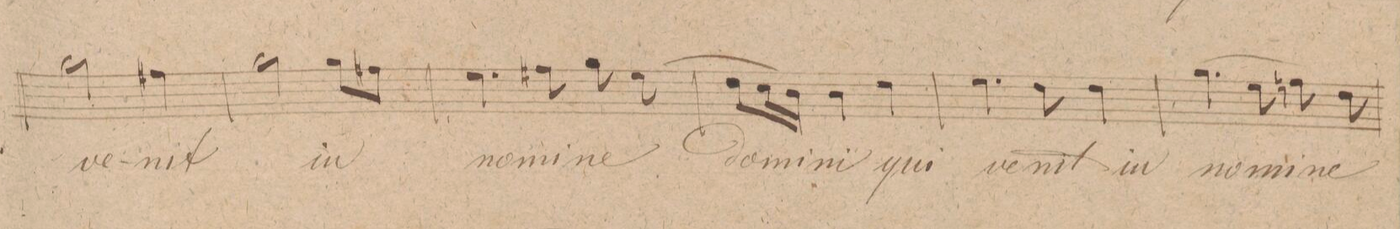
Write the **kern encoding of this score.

**kern	**dynam	**text
*I"Alto	*	*
*clefC3	*	*
*k[f#c#]	*	*
*M3/4	*	*
*2\right	*	*
2a\	.	ve-
4g#X\	.	.
=23	=23	=23
2a\	.	-nit
8a\L	.	in
8g#X\J	.	.
=24	=24	=24
4.f#\	.	no-
8g#X\	.	-mi-
8a\	.	-ne
(8f#\	.	.
=25	=25	=25
8e\L	.	Do-
*16\right	*	*
16d\L	.	-mi-
16c#\JJ)	.	.
4c#\	.	-ni
4e\	.	qui
=26	=26	=26
4.f#\	.	ve-
8e\	.	-nit
4e\	.	in
=27	=27	=27
4.f#yy	.	.
8eyy	.	.
4eyy	.	.
=28	=28	=28
(4.a\	.	no-
8f#\	.	-mi-
8gn\)	.	.
8e\	.	-ne
=29	=29	=29
*-	*-	*-
